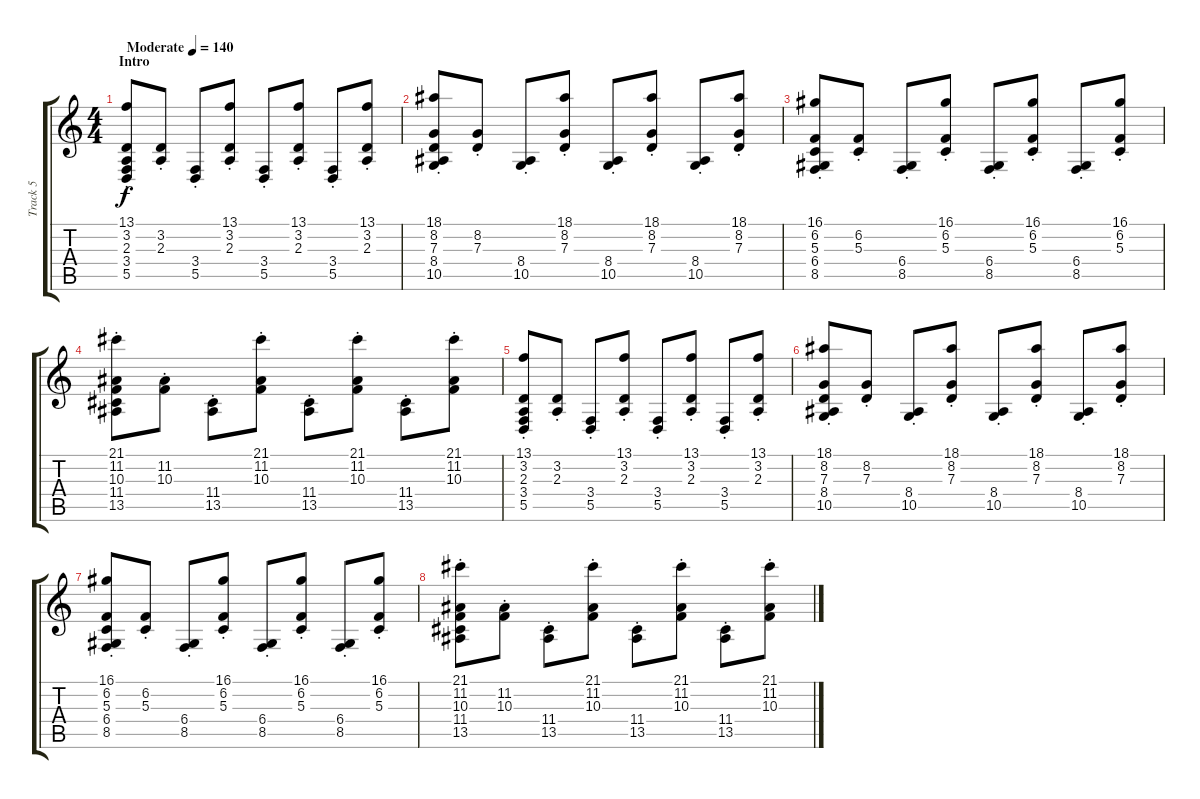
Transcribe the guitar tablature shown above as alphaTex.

\track ("Track 5" "Track 5") {instrument stringensemble1}
\staff {score tabs}
\tuning (E4 B3 G3 D3 A2 E2) {hide}
\ts (4 4)
\section ("" "Intro")
\tempo (140 "Moderate")
\clef g2
\ks c
(13.1{st} 3.2{st} 2.3{st} 3.4{st} 5.5{st}).8{dy f instrument stringensemble1} (3.2{st} 2.3{st}).8 (3.4{st} 5.5{st}).8 (13.1{st} 3.2{st} 2.3{st}).8 (3.4{st} 5.5{st}).8 (13.1{st} 3.2{st} 2.3{st}).8 (3.4{st} 5.5{st}).8 (13.1{st} 3.2{st} 2.3{st}).8 |
(18.1{st} 8.2{st} 7.3{st} 8.4{st} 10.5{st}).8 (8.2{st} 7.3{st}).8 (8.4{st} 10.5{st}).8 (18.1{st} 8.2{st} 7.3{st}).8 (8.4{st} 10.5{st}).8 (18.1{st} 8.2{st} 7.3{st}).8 (8.4{st} 10.5{st}).8 (18.1{st} 8.2{st} 7.3{st}).8 |
(16.1{st} 6.2{st} 5.3{st} 6.4{st} 8.5{st}).8 (6.2{st} 5.3{st}).8 (6.4{st} 8.5{st}).8 (16.1{st} 6.2{st} 5.3{st}).8 (6.4{st} 8.5{st}).8 (16.1{st} 6.2{st} 5.3{st}).8 (6.4{st} 8.5{st}).8 (16.1{st} 6.2{st} 5.3{st}).8 |
(21.1{st} 11.2{st} 10.3{st} 11.4{st} 13.5{st}).8 (11.2{st} 10.3{st}).8 (11.4{st} 13.5{st}).8 (21.1{st} 11.2{st} 10.3{st}).8 (11.4{st} 13.5{st}).8 (21.1{st} 11.2{st} 10.3{st}).8 (11.4{st} 13.5{st}).8 (21.1{st} 11.2{st} 10.3{st}).8 |
(13.1{st} 3.2{st} 2.3{st} 3.4{st} 5.5{st}).8 (3.2{st} 2.3{st}).8 (3.4{st} 5.5{st}).8 (13.1{st} 3.2{st} 2.3{st}).8 (3.4{st} 5.5{st}).8 (13.1{st} 3.2{st} 2.3{st}).8 (3.4{st} 5.5{st}).8 (13.1{st} 3.2{st} 2.3{st}).8 |
(18.1{st} 8.2{st} 7.3{st} 8.4{st} 10.5{st}).8 (8.2{st} 7.3{st}).8 (8.4{st} 10.5{st}).8 (18.1{st} 8.2{st} 7.3{st}).8 (8.4{st} 10.5{st}).8 (18.1{st} 8.2{st} 7.3{st}).8 (8.4{st} 10.5{st}).8 (18.1{st} 8.2{st} 7.3{st}).8 |
(16.1{st} 6.2{st} 5.3{st} 6.4{st} 8.5{st}).8 (6.2{st} 5.3{st}).8 (6.4{st} 8.5{st}).8 (16.1{st} 6.2{st} 5.3{st}).8 (6.4{st} 8.5{st}).8 (16.1{st} 6.2{st} 5.3{st}).8 (6.4{st} 8.5{st}).8 (16.1{st} 6.2{st} 5.3{st}).8 |
(21.1{st} 11.2{st} 10.3{st} 11.4{st} 13.5{st}).8 (11.2{st} 10.3{st}).8 (11.4{st} 13.5{st}).8 (21.1{st} 11.2{st} 10.3{st}).8 (11.4{st} 13.5{st}).8 (21.1{st} 11.2{st} 10.3{st}).8 (11.4{st} 13.5{st}).8 (21.1{st} 11.2{st} 10.3{st}).8
